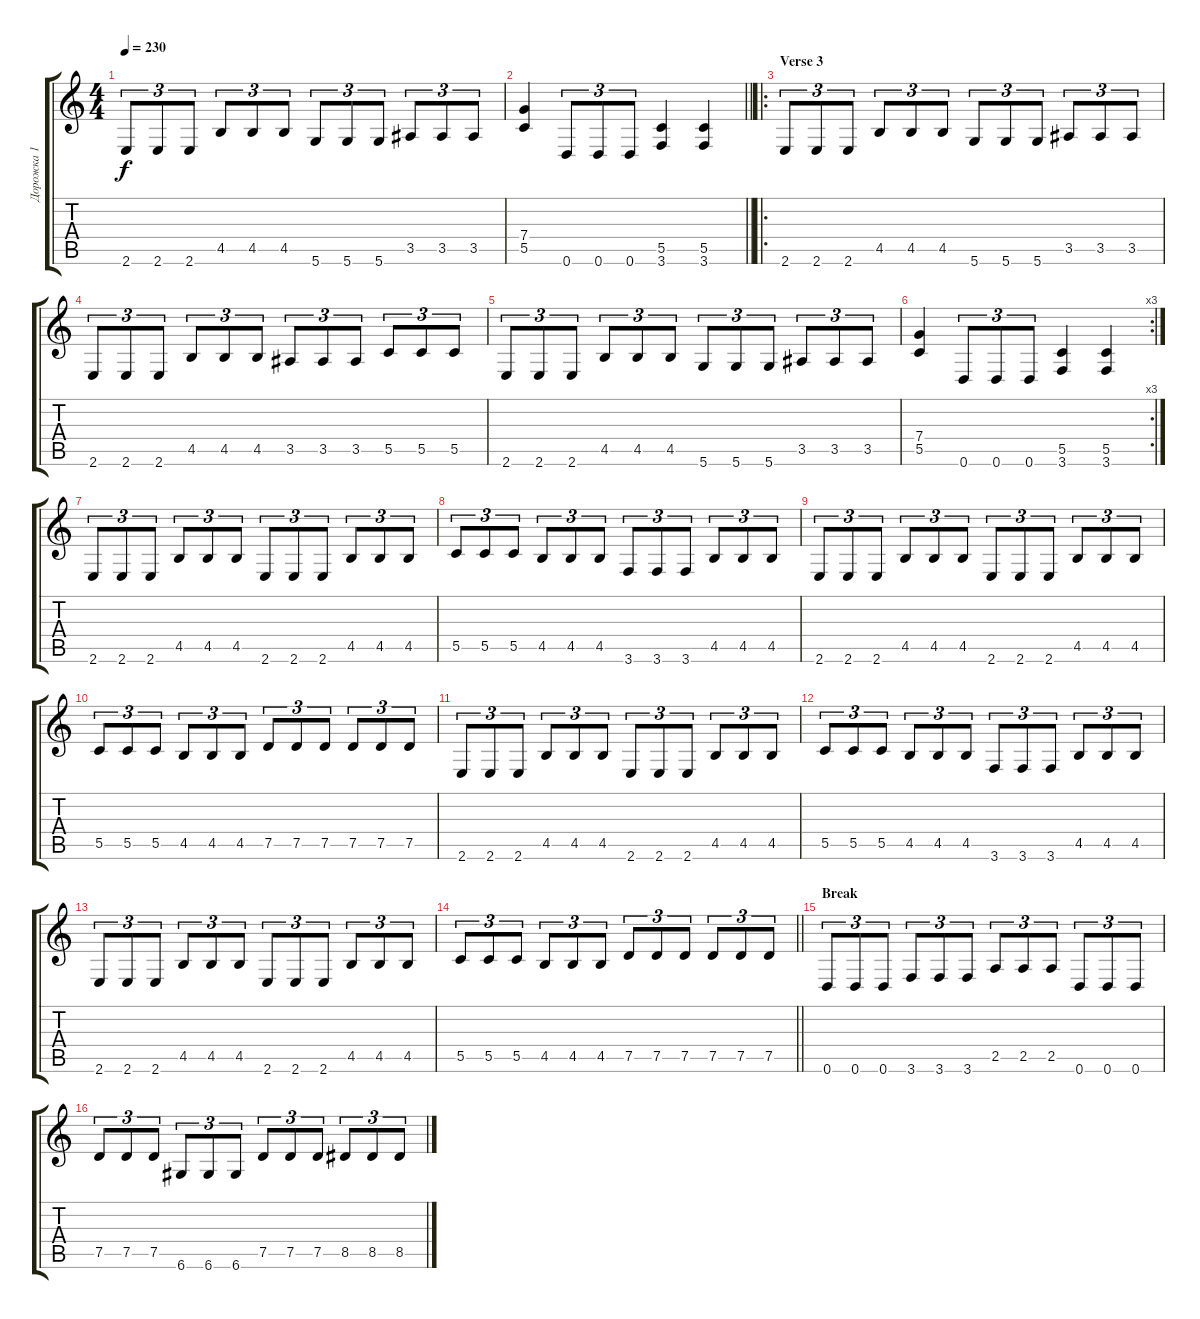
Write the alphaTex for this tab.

\track ("Дорожка 1" "Дорожка 1") {instrument distortionguitar}
\staff {score tabs}
\tuning (D4 A3 F3 C3 G2 D2) {hide}
\ts (4 4)
\tempo 230
\clef g2
\ks c
2.6.8{tu (3 2) dy f} 2.6.8{tu (3 2)} 2.6.8{tu (3 2)} 4.5.8{tu (3 2)} 4.5.8{tu (3 2)} 4.5.8{tu (3 2)} 5.6.8{tu (3 2)} 5.6.8{tu (3 2)} 5.6.8{tu (3 2)} 3.5.8{tu (3 2)} 3.5.8{tu (3 2)} 3.5.8{tu (3 2)} |
\barLineRight lightlight
(7.4 5.5).4 0.6.8{tu (3 2)} 0.6.8{tu (3 2)} 0.6.8{tu (3 2)} (5.5 3.6).4 (5.5 3.6).4 |
\ro
\section ("" "Verse 3")
2.6.8{tu (3 2)} 2.6.8{tu (3 2)} 2.6.8{tu (3 2)} 4.5.8{tu (3 2)} 4.5.8{tu (3 2)} 4.5.8{tu (3 2)} 5.6.8{tu (3 2)} 5.6.8{tu (3 2)} 5.6.8{tu (3 2)} 3.5.8{tu (3 2)} 3.5.8{tu (3 2)} 3.5.8{tu (3 2)} |
2.6.8{tu (3 2)} 2.6.8{tu (3 2)} 2.6.8{tu (3 2)} 4.5.8{tu (3 2)} 4.5.8{tu (3 2)} 4.5.8{tu (3 2)} 3.5.8{tu (3 2)} 3.5.8{tu (3 2)} 3.5.8{tu (3 2)} 5.5.8{tu (3 2)} 5.5.8{tu (3 2)} 5.5.8{tu (3 2)} |
2.6.8{tu (3 2)} 2.6.8{tu (3 2)} 2.6.8{tu (3 2)} 4.5.8{tu (3 2)} 4.5.8{tu (3 2)} 4.5.8{tu (3 2)} 5.6.8{tu (3 2)} 5.6.8{tu (3 2)} 5.6.8{tu (3 2)} 3.5.8{tu (3 2)} 3.5.8{tu (3 2)} 3.5.8{tu (3 2)} |
\rc 3
(7.4 5.5).4 0.6.8{tu (3 2)} 0.6.8{tu (3 2)} 0.6.8{tu (3 2)} (5.5 3.6).4 (5.5 3.6).4 |
2.6.8{tu (3 2)} 2.6.8{tu (3 2)} 2.6.8{tu (3 2)} 4.5.8{tu (3 2)} 4.5.8{tu (3 2)} 4.5.8{tu (3 2)} 2.6.8{tu (3 2)} 2.6.8{tu (3 2)} 2.6.8{tu (3 2)} 4.5.8{tu (3 2)} 4.5.8{tu (3 2)} 4.5.8{tu (3 2)} |
5.5.8{tu (3 2)} 5.5.8{tu (3 2)} 5.5.8{tu (3 2)} 4.5.8{tu (3 2)} 4.5.8{tu (3 2)} 4.5.8{tu (3 2)} 3.6.8{tu (3 2)} 3.6.8{tu (3 2)} 3.6.8{tu (3 2)} 4.5.8{tu (3 2)} 4.5.8{tu (3 2)} 4.5.8{tu (3 2)} |
2.6.8{tu (3 2)} 2.6.8{tu (3 2)} 2.6.8{tu (3 2)} 4.5.8{tu (3 2)} 4.5.8{tu (3 2)} 4.5.8{tu (3 2)} 2.6.8{tu (3 2)} 2.6.8{tu (3 2)} 2.6.8{tu (3 2)} 4.5.8{tu (3 2)} 4.5.8{tu (3 2)} 4.5.8{tu (3 2)} |
5.5.8{tu (3 2)} 5.5.8{tu (3 2)} 5.5.8{tu (3 2)} 4.5.8{tu (3 2)} 4.5.8{tu (3 2)} 4.5.8{tu (3 2)} 7.5.8{tu (3 2)} 7.5.8{tu (3 2)} 7.5.8{tu (3 2)} 7.5.8{tu (3 2)} 7.5.8{tu (3 2)} 7.5.8{tu (3 2)} |
2.6.8{tu (3 2)} 2.6.8{tu (3 2)} 2.6.8{tu (3 2)} 4.5.8{tu (3 2)} 4.5.8{tu (3 2)} 4.5.8{tu (3 2)} 2.6.8{tu (3 2)} 2.6.8{tu (3 2)} 2.6.8{tu (3 2)} 4.5.8{tu (3 2)} 4.5.8{tu (3 2)} 4.5.8{tu (3 2)} |
5.5.8{tu (3 2)} 5.5.8{tu (3 2)} 5.5.8{tu (3 2)} 4.5.8{tu (3 2)} 4.5.8{tu (3 2)} 4.5.8{tu (3 2)} 3.6.8{tu (3 2)} 3.6.8{tu (3 2)} 3.6.8{tu (3 2)} 4.5.8{tu (3 2)} 4.5.8{tu (3 2)} 4.5.8{tu (3 2)} |
2.6.8{tu (3 2)} 2.6.8{tu (3 2)} 2.6.8{tu (3 2)} 4.5.8{tu (3 2)} 4.5.8{tu (3 2)} 4.5.8{tu (3 2)} 2.6.8{tu (3 2)} 2.6.8{tu (3 2)} 2.6.8{tu (3 2)} 4.5.8{tu (3 2)} 4.5.8{tu (3 2)} 4.5.8{tu (3 2)} |
\barLineRight lightlight
5.5.8{tu (3 2)} 5.5.8{tu (3 2)} 5.5.8{tu (3 2)} 4.5.8{tu (3 2)} 4.5.8{tu (3 2)} 4.5.8{tu (3 2)} 7.5.8{tu (3 2)} 7.5.8{tu (3 2)} 7.5.8{tu (3 2)} 7.5.8{tu (3 2)} 7.5.8{tu (3 2)} 7.5.8{tu (3 2)} |
\section ("" "Break")
0.6.8{tu (3 2)} 0.6.8{tu (3 2)} 0.6.8{tu (3 2)} 3.6.8{tu (3 2)} 3.6.8{tu (3 2)} 3.6.8{tu (3 2)} 2.5.8{tu (3 2)} 2.5.8{tu (3 2)} 2.5.8{tu (3 2)} 0.6.8{tu (3 2)} 0.6.8{tu (3 2)} 0.6.8{tu (3 2)} |
7.5.8{tu (3 2)} 7.5.8{tu (3 2)} 7.5.8{tu (3 2)} 6.6.8{tu (3 2)} 6.6.8{tu (3 2)} 6.6.8{tu (3 2)} 7.5.8{tu (3 2)} 7.5.8{tu (3 2)} 7.5.8{tu (3 2)} 8.5.8{tu (3 2)} 8.5.8{tu (3 2)} 8.5.8{tu (3 2)}
